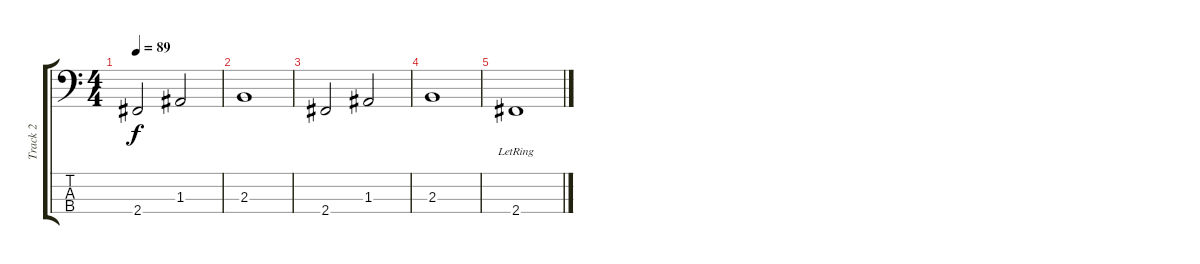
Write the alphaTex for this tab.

\track ("Track 2" "Track 2") {instrument electricbasspick}
\staff {score tabs}
\tuning (G2 D2 A1 E1) {hide}
\ts (4 4)
\tempo 89
\clef f4
\ks c
2.4.2{dy f} 1.3.2 |
2.3.1 |
2.4.2 1.3.2 |
2.3.1 |
2.4{lr}.1
